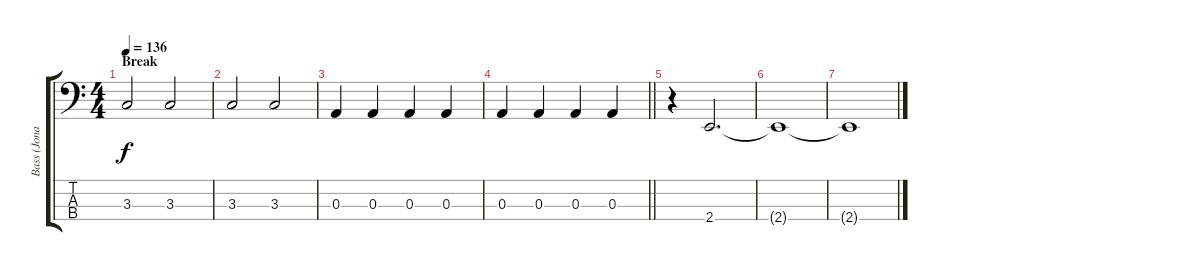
\track ("Bass (Jonathan Gallant)" "Bass (Jona") {instrument electricbassfinger}
\staff {score tabs}
\tuning (G2 D2 A1 D1) {hide}
\ts (4 4)
\section ("" "Break")
\tempo 136
\clef f4
\ks c
3.3.2{dy f} 3.3.2 |
3.3.2 3.3.2 |
0.3.4 0.3.4 0.3.4 0.3.4 |
\barLineRight lightlight
0.3.4 0.3.4 0.3.4 0.3.4 |
r.4 2.4.2{d} |
2.4{t}.1 |
2.4{t}.1
